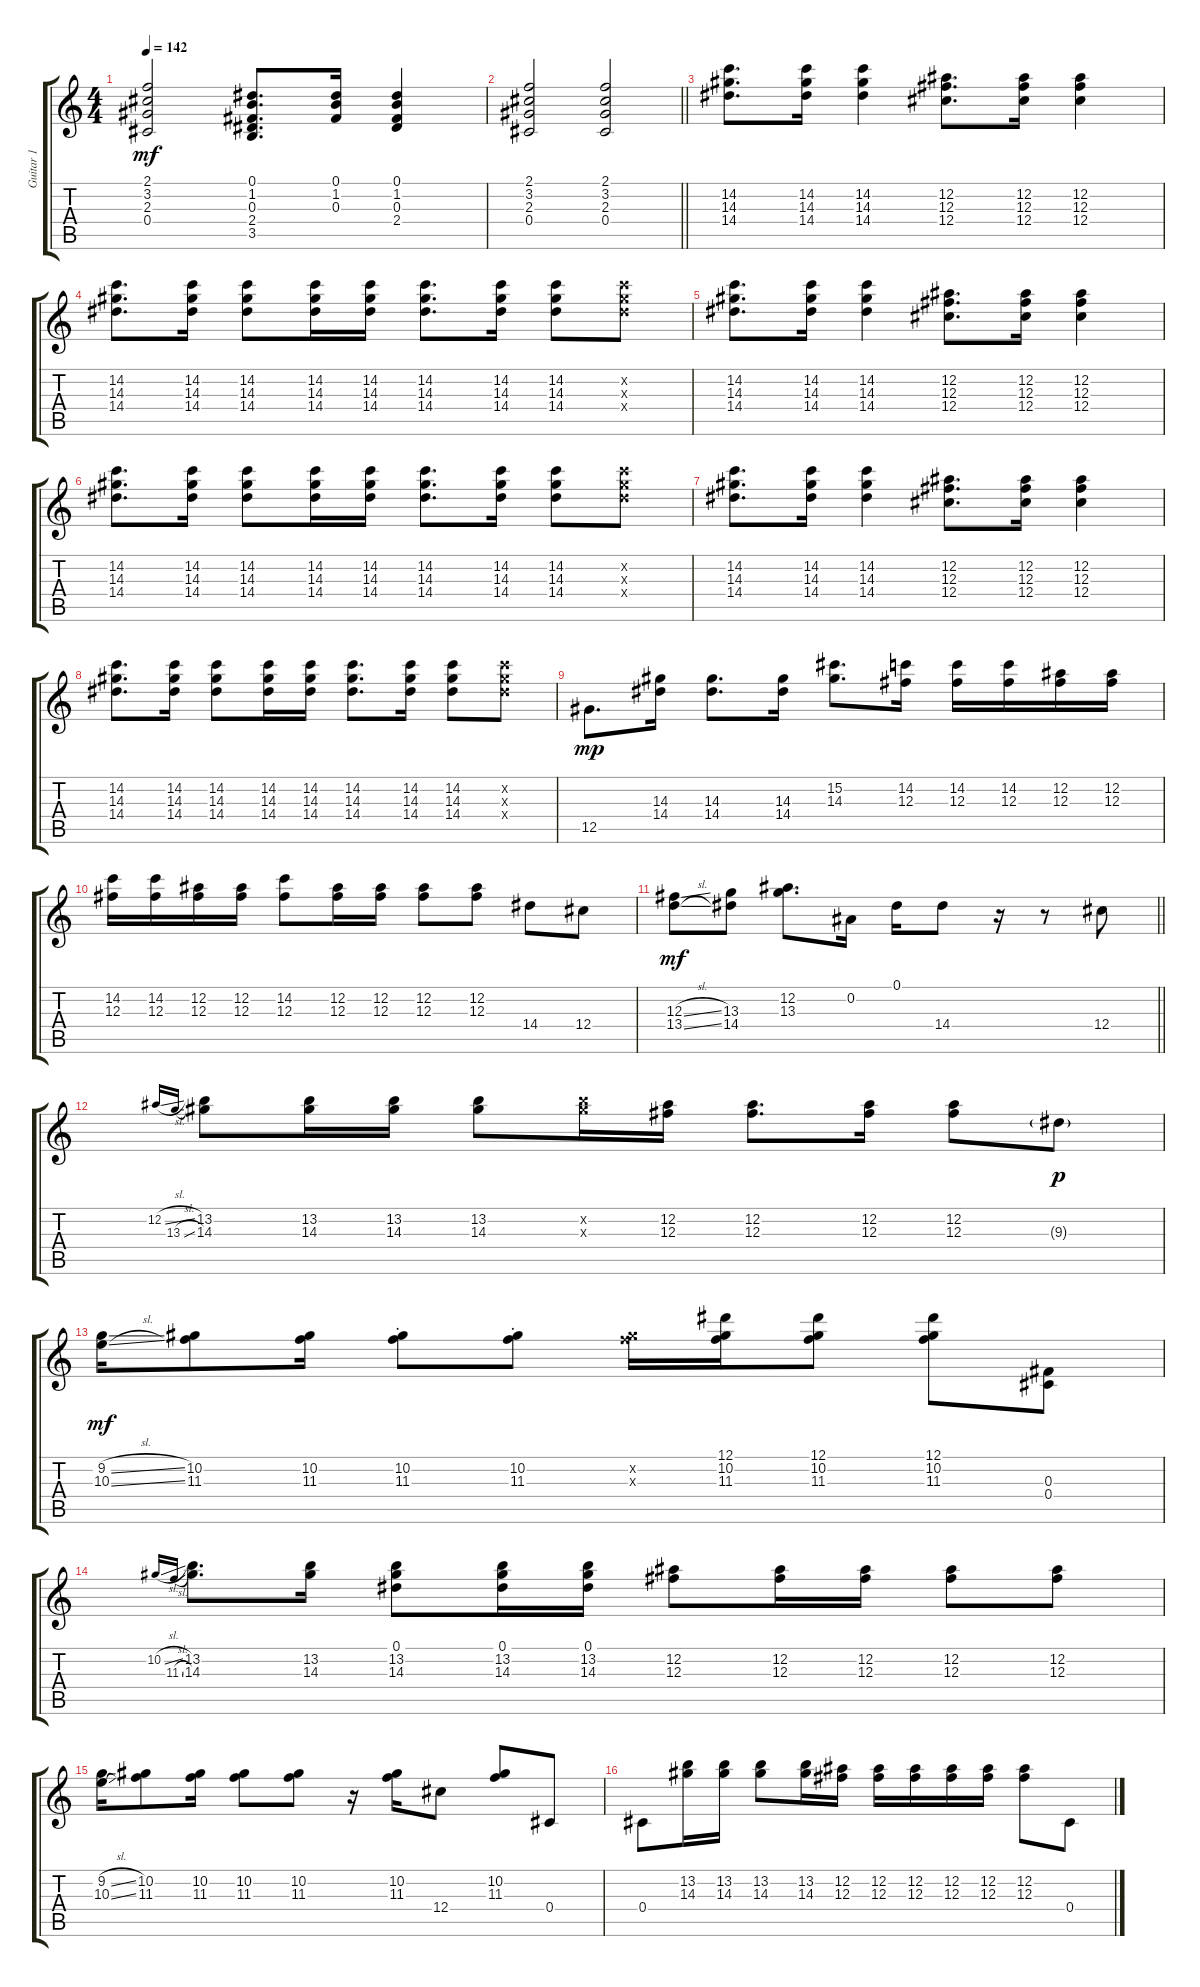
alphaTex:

\track ("Guitar 1" "Guitar 1") {instrument electricguitarclean}
\staff {score tabs}
\tuning (Eb4 Bb3 Gb3 Db3 Ab2 Eb2) {hide}
\ts (4 4)
\tempo 142
\clef g2
\ks c
(2.1 3.2 2.3 0.4).2{dy mf} (0.1 1.2 0.3 2.4 3.5).8{d} (0.1 1.2 0.3).16 (0.1 1.2 0.3 2.4).4 |
\barLineRight lightlight
(2.1 3.2 2.3 0.4).2 (2.1 3.2 2.3 0.4).2 |
(14.2 14.3 14.4).8{d} (14.2 14.3 14.4).16 (14.2 14.3 14.4).4 (12.2 12.3 12.4).8{d} (12.2 12.3 12.4).16 (12.2 12.3 12.4).4 |
(14.2 14.3 14.4).8{d} (14.2 14.3 14.4).16 (14.2 14.3 14.4).8 (14.2 14.3 14.4).16 (14.2 14.3 14.4).16 (14.2 14.3 14.4).8{d} (14.2 14.3 14.4).16 (14.2 14.3 14.4).8 (14.2{x} 14.3{x} 14.4{x}).8 |
(14.2 14.3 14.4).8{d} (14.2 14.3 14.4).16 (14.2 14.3 14.4).4 (12.2 12.3 12.4).8{d} (12.2 12.3 12.4).16 (12.2 12.3 12.4).4 |
(14.2 14.3 14.4).8{d} (14.2 14.3 14.4).16 (14.2 14.3 14.4).8 (14.2 14.3 14.4).16 (14.2 14.3 14.4).16 (14.2 14.3 14.4).8{d} (14.2 14.3 14.4).16 (14.2 14.3 14.4).8 (14.2{x} 14.3{x} 14.4{x}).8 |
(14.2 14.3 14.4).8{d} (14.2 14.3 14.4).16 (14.2 14.3 14.4).4 (12.2 12.3 12.4).8{d} (12.2 12.3 12.4).16 (12.2 12.3 12.4).4 |
(14.2 14.3 14.4).8{d} (14.2 14.3 14.4).16 (14.2 14.3 14.4).8 (14.2 14.3 14.4).16 (14.2 14.3 14.4).16 (14.2 14.3 14.4).8{d} (14.2 14.3 14.4).16 (14.2 14.3 14.4).8 (14.2{x} 14.3{x} 14.4{x}).8 |
12.5.8{d dy mp} (14.3 14.4).16 (14.3 14.4).8{d} (14.3 14.4).16 (15.2 14.3).8{d} (14.2 12.3).16 (14.2 12.3).16 (14.2 12.3).16 (12.2 12.3).16 (12.2 12.3).16 |
(14.2 12.3).16 (14.2 12.3).16 (12.2 12.3).16 (12.2 12.3).16 (14.2 12.3).8 (12.2 12.3).16 (12.2 12.3).16 (12.2 12.3).8 (12.2 12.3).8 14.4.8 12.4.8 |
\barLineRight lightlight
(12.3{sl} 13.4{sl}).8{dy mf} (13.3 14.4).8 (12.2 13.3).8{d} 0.2.16 0.1.16 14.4.8 r.16 r.8 12.4.8 |
12.2{sl}.16{gr onbeat} 13.3{sl}.16{gr onbeat} (13.2 14.3).8 (13.2 14.3).16 (13.2 14.3).16 (13.2 14.3).8 (13.2{x} 14.3{x}).16 (12.2 12.3).16 (12.2 12.3).8{d} (12.2 12.3).16 (12.2 12.3).8 9.3{g}.8{dy p} |
(9.2{sl} 10.3{sl}).16{dy mf} (10.2 11.3).8 (10.2 11.3).16 (10.2{st} 11.3{st}).8 (10.2{st} 11.3{st}).8 (10.2{x} 11.3{x}).16 (12.1 10.2 11.3).16 (12.1 10.2 11.3).8 (12.1 10.2 11.3).8 (0.3 0.4).8 |
10.2{sl}.16{gr onbeat} 11.3{sl}.16{gr onbeat} (13.2 14.3).8{d} (13.2 14.3).16 (0.1 13.2 14.3).8 (0.1 13.2 14.3).16 (0.1 13.2 14.3).16 (12.2 12.3).8 (12.2 12.3).16 (12.2 12.3).16 (12.2 12.3).8 (12.2 12.3).8 |
(9.2{sl} 10.3{sl}).16 (10.2 11.3).8 (10.2 11.3).16 (10.2 11.3).8 (10.2 11.3).8 r.16 (10.2 11.3).16 12.4.8 (10.2 11.3).8 0.4.8 |
0.4.8 (13.2 14.3).16 (13.2 14.3).16 (13.2 14.3).8 (13.2 14.3).16 (12.2 12.3).16 (12.2 12.3).16 (12.2 12.3).16 (12.2 12.3).16 (12.2 12.3).16 (12.2 12.3).8 0.4.8
